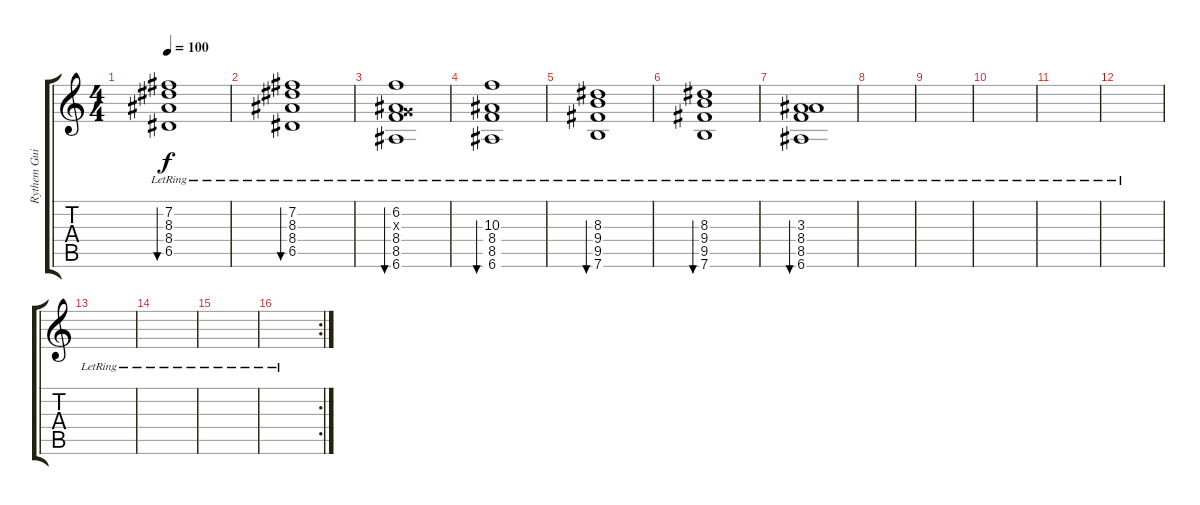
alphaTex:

\track ("Rythem Guitar (Clean)" "Rythem Gui") {instrument electricguitarclean}
\staff {score tabs}
\tuning (E4 B3 G3 D3 A2 E2) {hide}
\ts (4 4)
\tempo 100
\clef g2
\ks c
(7.2{lr} 8.3{lr} 8.4{lr} 6.5{lr}).1{bu 120 dy f} |
(7.2{lr} 8.3{lr} 8.4{lr} 6.5{lr}).1{bu 120} |
(6.2{lr} 0.3{x} 8.4{lr} 8.5{lr} 6.6{lr}).1{bu 120} |
(10.3{lr} 8.4{lr} 8.5{lr} 6.6{lr}).1{bu 120} |
(8.3{lr} 9.4{lr} 9.5{lr} 7.6{lr}).1{bu 120} |
(8.3{lr} 9.4{lr} 9.5{lr} 7.6{lr}).1{bu 120} |
(3.3{lr} 8.4{lr} 8.5{lr} 6.6{lr}).1{bu 120} |
|
|
|
|
|
|
|
|
\rc 2
